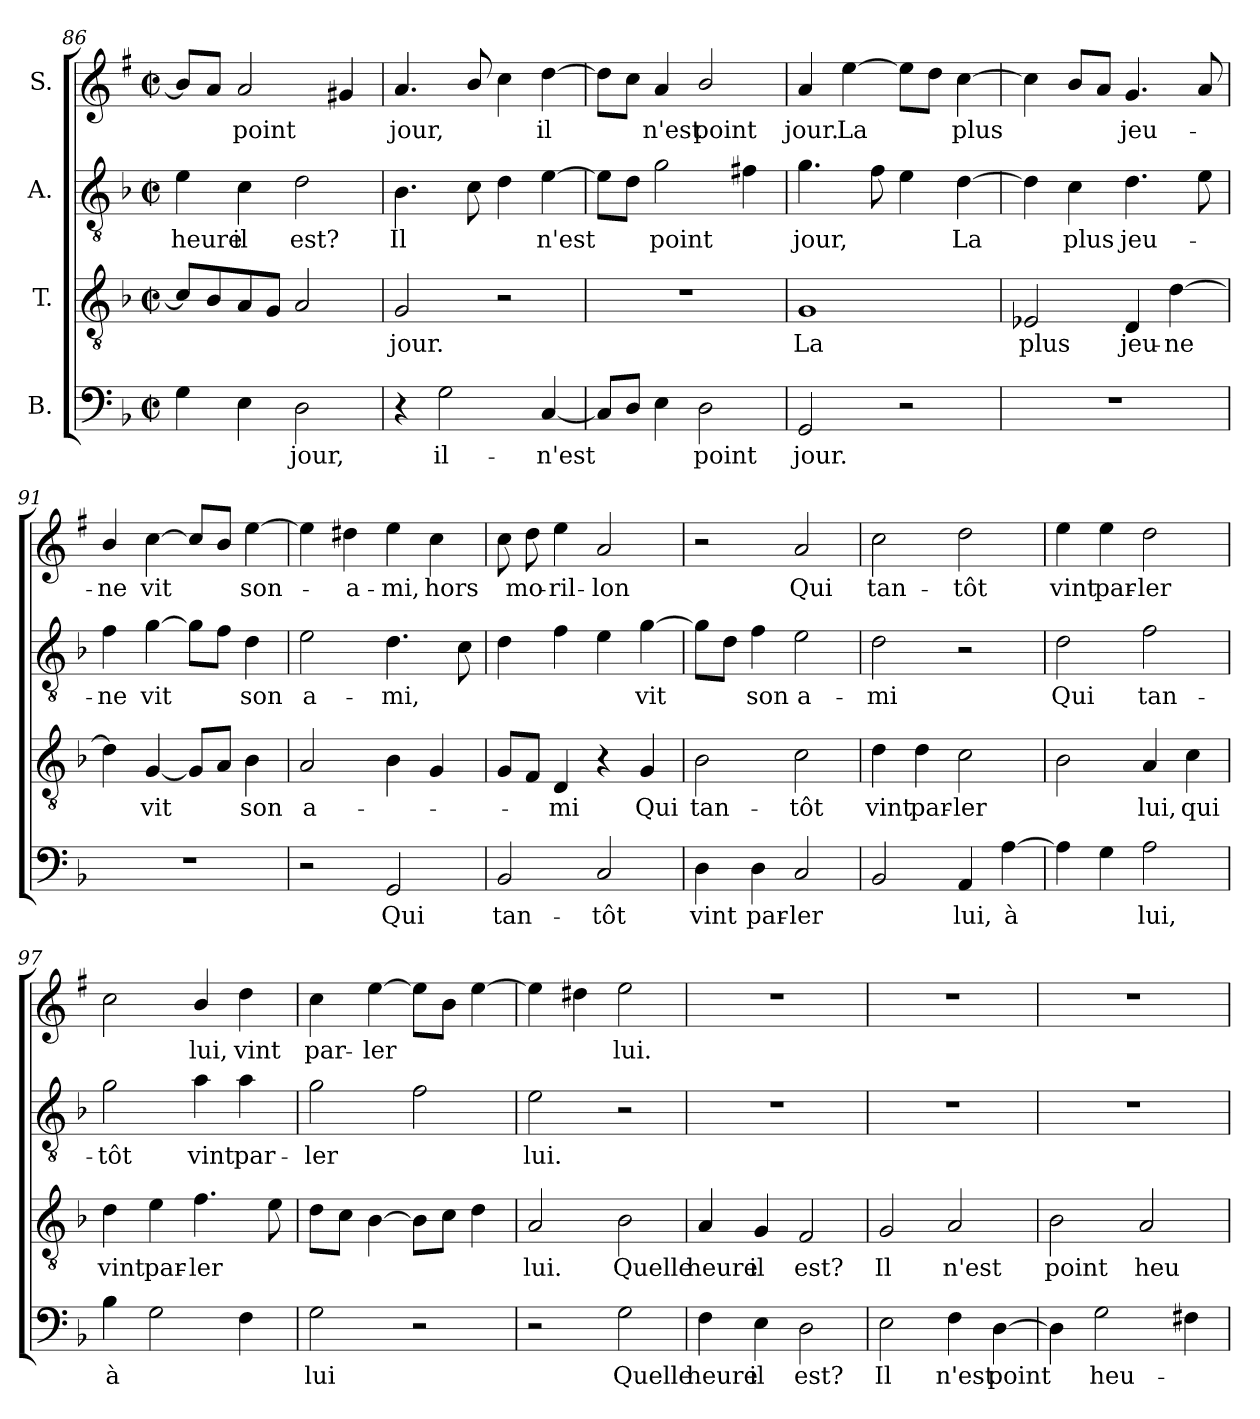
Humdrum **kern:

**kern	**text	**kern	**text	**kern	**text	**kern	**text
*part4	*part4	*part3	*part3	*part2	*part2	*part1	*part1
*staff4	*staff4	*staff3	*staff3	*staff2	*staff2	*staff1	*staff1
*I"B.	*	*I"T.	*	*I"A.	*	*I"S.	*
*clefF4	*	*clefGv2	*	*clefGv2	*	*clefG2	*
*	*	*	*	*	*	*ITrd1c2	*
*k[b-]	*	*k[b-]	*	*k[b-]	*	*k[b-]	*
*F:	*	*F:	*	*F:	*	*F:	*
*M2/2	*	*M2/2	*	*M2/2	*	*M2/2	*
*met(c|)	*	*met(c|)	*	*met(c|)	*	*met(c|)	*
=86	=86	=86	=86	=86	=86	=86	=86
4G\	.	8c/L]	.	4e\	heure	8a/L]	.
.	.	8B-/	.	.	.	8g/J	.
4E\	.	8A/	.	4c\	il	2g/	point
.	.	8G/J	.	.	.	.	.
2D\	jour,	2A/	.	2d\	est?	.	.
.	.	.	.	.	.	4f#X/	.
!!LO:PB:g=z
=87	=87	=87	=87	=87	=87	=87	=87
4r	.	2G/	jour.	4.B-\	Il	4.g/	jour,
2G\	il-	.	.	.	.	.	.
.	.	.	.	8c\	.	8a/	.
.	.	2r	.	4d\	.	4b-\	.
[4C/	-n'est	.	.	[4e\	n'est	[4cc\	il
=88	=88	=88	=88	=88	=88	=88	=88
8C/L]	.	1r	.	8e\L]	.	8cc\L]	.
8D/J	.	.	.	8d\J	.	8b-\J	.
4E\	.	.	.	2g\	point	4g/	n'est
2D\	point	.	.	.	.	2a/	point
.	.	.	.	4f#X\	.	.	.
=89	=89	=89	=89	=89	=89	=89	=89
2GG/	jour.	1G	La	4.g\	jour,	4g/	jour.
.	.	.	.	.	.	[4dd\	La
.	.	.	.	8f\	.	.	.
2r	.	.	.	4e\	.	8dd\L]	.
.	.	.	.	.	.	8cc\J	.
.	.	.	.	[4d\	La	[4b-\	plus
=90	=90	=90	=90	=90	=90	=90	=90
1r	.	2E-X/	plus	4d\]	.	4b-\]	.
.	.	.	.	4c\	plus	8a/L	.
.	.	.	.	.	.	8g/J	.
.	.	4D/	jeu-	4.d\	jeu-	4.f/	jeu-
.	.	[4d\	-ne	.	.	.	.
.	.	.	.	8e\	.	8g/	.
=91	=91	=91	=91	=91	=91	=91	=91
1r	.	4d\]	.	4f\	-ne	4a/	-ne
.	.	[4G/	vit	[4g\	vit	[4b-\	vit
.	.	8G/L]	.	8g\L]	.	8b-/L]	.
.	.	8A/J	.	8f\J	.	8a/J	.
.	.	4B-\	son	4d\	son	[4dd\	son-
=92	=92	=92	=92	=92	=92	=92	=92
2r	.	2A/	a-	2e\	a-	4dd\]	.
.	.	.	.	.	.	4cc#X\	-a-
2GG/	Qui	4B-\	.	4.d\	-mi,	4dd\	-mi,
.	.	4G/	.	.	.	4b-\	hors
.	.	.	.	8c\	.	.	.
!!LO:LB:g=z
=93	=93	=93	=93	=93	=93	=93	=93
2BB-/	tan-	8G/L	.	4d\	.	8b-\	.
.	.	8F/J	.	.	.	8cc\	mo-
.	.	4D/	-mi	4f\	.	4dd\	-ril-
2C/	-tôt	4r	.	4e\	.	2g/	-lon
.	.	4G/	Qui	[4g\	vit	.	.
=94	=94	=94	=94	=94	=94	=94	=94
4D\	vint	2B-\	tan-	8g\L]	.	2r	.
.	.	.	.	8d\J	.	.	.
4D\	par-	.	.	4f\	son	.	.
2C/	-ler	2c\	-tôt	2e\	a-	2g/	Qui
=95	=95	=95	=95	=95	=95	=95	=95
2BB-/	.	4d\	vint	2d\	-mi	2b-\	tan-
.	.	4d\	par-	.	.	.	.
4AA/	lui,	2c\	-ler	2r	.	2cc\	-tôt
[4A\	à	.	.	.	.	.	.
=96	=96	=96	=96	=96	=96	=96	=96
4A\]	.	2B-\	.	2d\	Qui	4dd\	vint
4G\	.	.	.	.	.	4dd\	par-
2A\	lui,	4A/	lui,	2f\	tan-	2cc\	-ler
.	.	4c\	qui	.	.	.	.
=97	=97	=97	=97	=97	=97	=97	=97
4B-\	à	4d\	vint	2g\	-tôt	2b-\	.
2G\	.	4e\	par-	.	.	.	.
.	.	4.f\	-ler	4a\	vint	4a/	lui,
4F\	.	.	.	4a\	par-	4cc\	vint
.	.	8e\	.	.	.	.	.
=98	=98	=98	=98	=98	=98	=98	=98
2G\	lui	8d\L	.	2g\	-ler	4b-\	par-
.	.	8c\J	.	.	.	.	.
.	.	[4B-\	.	.	.	[4dd\	-ler
2r	.	8B-\L]	.	2f\	.	8dd\L]	.
.	.	8c\J	.	.	.	8a\J	.
.	.	4d\	.	.	.	[4dd\	.
=99	=99	=99	=99	=99	=99	=99	=99
2r	.	2A/	lui.	2e\	lui.	4dd\]	.
.	.	.	.	.	.	4cc#X\	.
2G\	Quelle	2B-\	Quelle	2r	.	2dd\	lui.
!!LO:LB:g=z
=100	=100	=100	=100	=100	=100	=100	=100
4F\	heure	4A/	heure	1r	.	1r	.
4E\	il	4G/	il	.	.	.	.
2D\	est?	2F/	est?	.	.	.	.
=101	=101	=101	=101	=101	=101	=101	=101
2E\	Il	2G/	Il	1r	.	1r	.
4F\	n'est	2A/	n'est	.	.	.	.
[4D\	point	.	.	.	.	.	.
=102	=102	=102	=102	=102	=102	=102	=102
4D\]	.	2B-\	point	1r	.	1r	.
2G\	heu-	.	.	.	.	.	.
.	.	2A/	heu-	.	.	.	.
4F#X\	.	.	.	.	.	.	.
=	=	=	=	=	=	=	=
*-	*-	*-	*-	*-	*-	*-	*-
